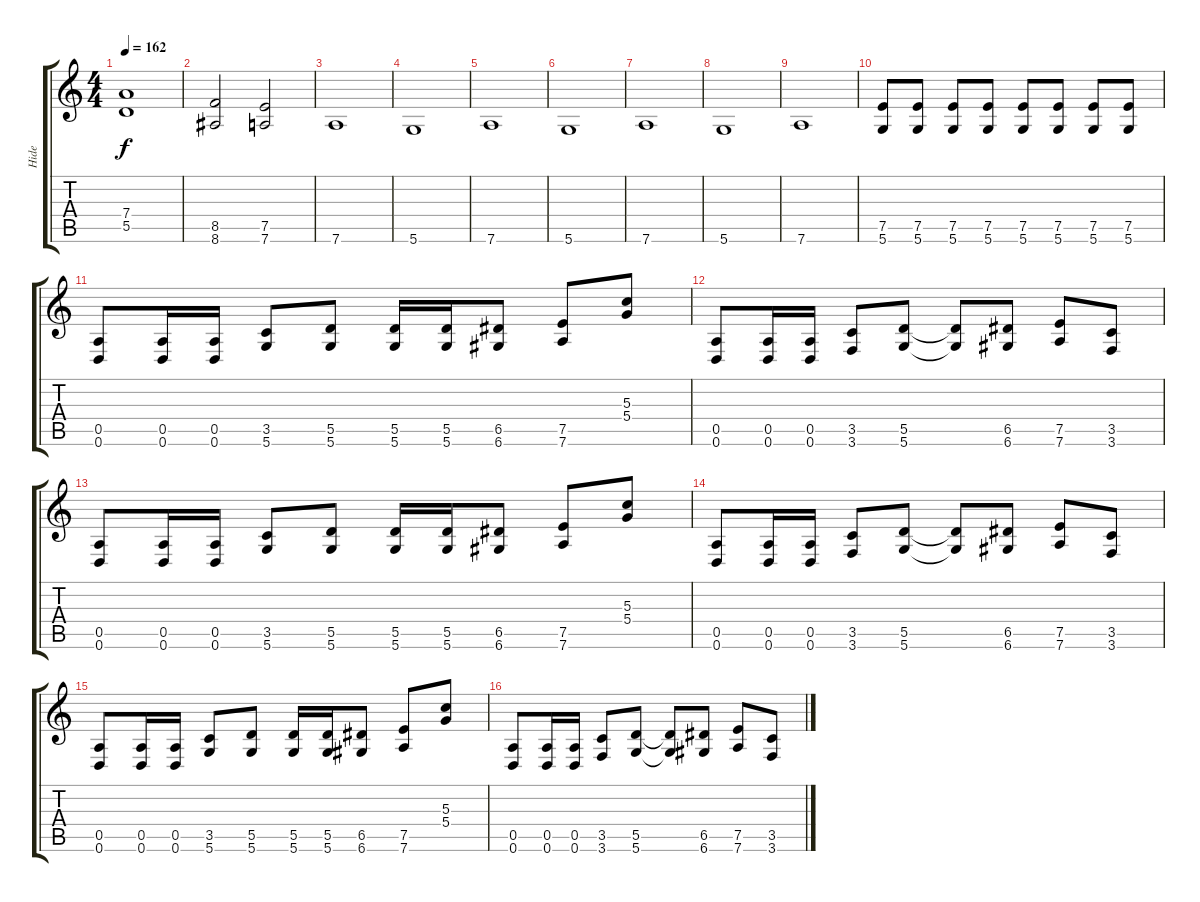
\track ("Hide" "Hide") {instrument distortionguitar}
\staff {score tabs}
\tuning (E4 B3 G3 D3 A2 D2) {hide}
\ts (4 4)
\tempo 162
\clef g2
\ks c
(7.4 5.5).1{dy f} |
(8.5 8.6).2 (7.5 7.6).2 |
7.6.1 |
5.6.1 |
7.6.1 |
5.6.1 |
7.6.1 |
5.6.1 |
7.6.1 |
(7.5 5.6).8 (7.5 5.6).8 (7.5 5.6).8 (7.5 5.6).8 (7.5 5.6).8 (7.5 5.6).8 (7.5 5.6).8 (7.5 5.6).8 |
(0.5 0.6).8 (0.5 0.6).16 (0.5 0.6).16 (3.5 5.6).8 (5.5 5.6).8 (5.5 5.6).16 (5.5 5.6).16 (6.5 6.6).8 (7.5 7.6).8 (5.3 5.4).8 |
(0.5 0.6).8 (0.5 0.6).16 (0.5 0.6).16 (3.5 3.6).8 (5.5 5.6).8 (5.5{t} 5.6{t}).8 (6.5 6.6).8 (7.5 7.6).8 (3.5 3.6).8 |
(0.5 0.6).8 (0.5 0.6).16 (0.5 0.6).16 (3.5 5.6).8 (5.5 5.6).8 (5.5 5.6).16 (5.5 5.6).16 (6.5 6.6).8 (7.5 7.6).8 (5.3 5.4).8 |
(0.5 0.6).8 (0.5 0.6).16 (0.5 0.6).16 (3.5 3.6).8 (5.5 5.6).8 (5.5{t} 5.6{t}).8 (6.5 6.6).8 (7.5 7.6).8 (3.5 3.6).8 |
(0.5 0.6).8 (0.5 0.6).16 (0.5 0.6).16 (3.5 5.6).8 (5.5 5.6).8 (5.5 5.6).16 (5.5 5.6).16 (6.5 6.6).8 (7.5 7.6).8 (5.3 5.4).8 |
(0.5 0.6).8 (0.5 0.6).16 (0.5 0.6).16 (3.5 3.6).8 (5.5 5.6).8 (5.5{t} 5.6{t}).8 (6.5 6.6).8 (7.5 7.6).8 (3.5 3.6).8
